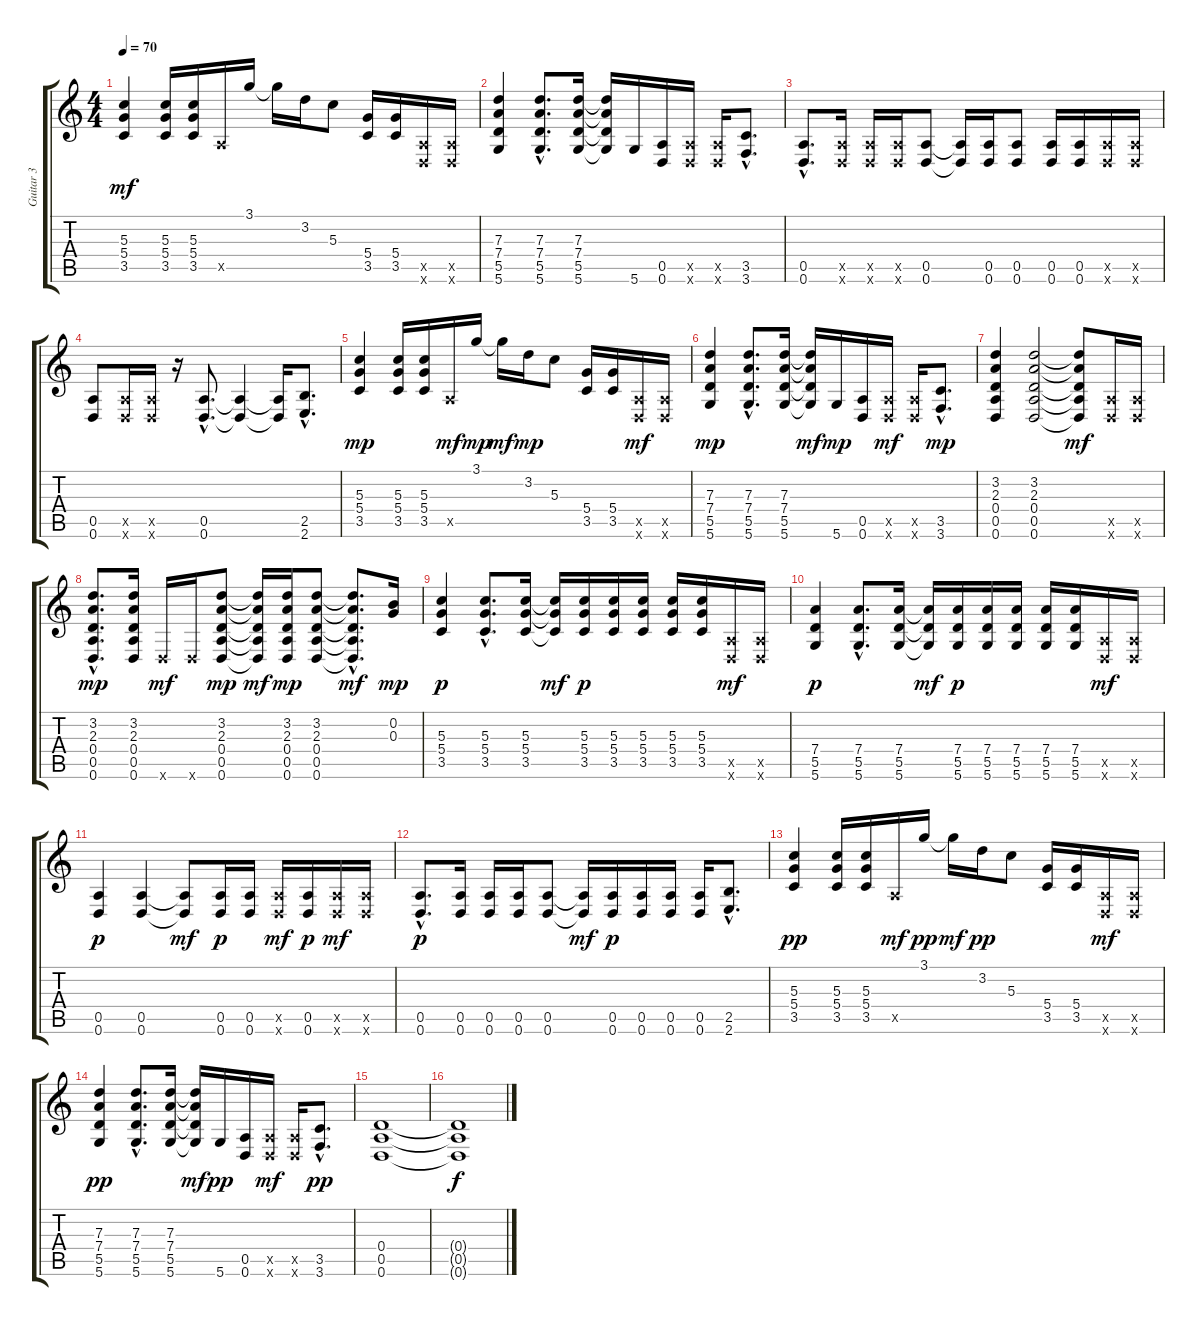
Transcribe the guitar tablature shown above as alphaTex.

\track ("Guitar 3" "Guitar 3") {instrument distortionguitar}
\staff {score tabs}
\tuning (E4 B3 G3 D3 A2 D2) {hide}
\ts (4 4)
\tempo 70
\clef g2
\ks c
(5.3 5.4 3.5).4{dy mf} (5.3 5.4 3.5).16 (5.3 5.4 3.5).16 0.5{x}.16 3.1.16 3.1{t}.16 3.2.16 5.3.8 (5.4 3.5).16 (5.4 3.5).16 (0.5{x} 0.6{x}).16 (0.5{x} 0.6{x}).16 |
(7.3 7.4 5.5 5.6).4 (7.3{hac} 7.4{hac} 5.5{hac} 5.6{hac}).8{d} (7.3 7.4 5.5 5.6).16 (7.3{t} 7.4{t} 5.5{t} 5.6{t}).16 5.6.16 (0.5 0.6).16 (0.5{x} 0.6{x}).16 (0.5{x} 0.6{x}).16 (3.5{hac} 3.6{hac}).8{d} |
(0.5{hac} 0.6{hac}).8{d} (0.5{x} 0.6{x}).16 (0.5{x} 0.6{x}).16 (0.5{x} 0.6{x}).16 (0.5 0.6).8 (0.5{t} 0.6{t}).16 (0.5 0.6).16 (0.5 0.6).8 (0.5 0.6).16 (0.5 0.6).16 (0.5{x} 0.6{x}).16 (0.5{x} 0.6{x}).16 |
(0.5 0.6).8 (0.5{x} 0.6{x}).16 (0.5{x} 0.6{x}).16 r.16 (0.5{hac} 0.6{hac}).8{d} (0.5{t} 0.6{t}).4 (0.5{t} 0.6{t}).16 (2.5{hac} 2.6{hac}).8{d} |
(5.3 5.4 3.5).4{dy mp} (5.3 5.4 3.5).16 (5.3 5.4 3.5).16 0.5{x}.16{dy mf} 3.1.16{dy mp} 3.1{t}.16{dy mf} 3.2.16{dy mp} 5.3.8 (5.4 3.5).16 (5.4 3.5).16 (0.5{x} 0.6{x}).16{dy mf} (0.5{x} 0.6{x}).16 |
(7.3 7.4 5.5 5.6).4{dy mp} (7.3{hac} 7.4{hac} 5.5{hac} 5.6{hac}).8{d} (7.3 7.4 5.5 5.6).16 (7.3{t} 7.4{t} 5.5{t} 5.6{t}).16{dy mf} 5.6.16{dy mp} (0.5 0.6).16 (0.5{x} 0.6{x}).16{dy mf} (0.5{x} 0.6{x}).16 (3.5{hac} 3.6{hac}).8{d dy mp} |
(3.2 2.3 0.4 0.5 0.6).4 (3.2 2.3 0.4 0.5 0.6).2 (3.2{t} 2.3{t} 0.4{t} 0.5{t} 0.6{t}).8{dy mf} (0.5{x} 0.6{x}).16 (0.5{x} 0.6{x}).16 |
(3.2{hac} 2.3{hac} 0.4{hac} 0.5{hac} 0.6{hac}).8{d dy mp} (3.2 2.3 0.4 0.5 0.6).16 0.6{x}.16{dy mf} 0.6{x}.16 (3.2 2.3 0.4 0.5 0.6).8{dy mp} (3.2{t} 2.3{t} 0.4{t} 0.5{t} 0.6{t}).16{dy mf} (3.2 2.3 0.4 0.5 0.6).16{dy mp} (3.2 2.3 0.4 0.5 0.6).8 (3.2{hac t} 2.3{hac t} 0.4{hac t} 0.5{hac t} 0.6{hac t}).8{d dy mf} (0.2 0.3).16{dy mp} |
(5.3 5.4 3.5).4{dy p} (5.3{hac} 5.4{hac} 3.5{hac}).8{d} (5.3 5.4 3.5).16 (5.3{t} 5.4{t} 3.5{t}).16{dy mf} (5.3 5.4 3.5).16{dy p} (5.3 5.4 3.5).16 (5.3 5.4 3.5).16 (5.3 5.4 3.5).16 (5.3 5.4 3.5).16 (0.5{x} 0.6{x}).16{dy mf} (0.5{x} 0.6{x}).16 |
(7.4 5.5 5.6).4{dy p} (7.4{hac} 5.5{hac} 5.6{hac}).8{d} (7.4 5.5 5.6).16 (7.4{t} 5.5{t} 5.6{t}).16{dy mf} (7.4 5.5 5.6).16{dy p} (7.4 5.5 5.6).16 (7.4 5.5 5.6).16 (7.4 5.5 5.6).16 (7.4 5.5 5.6).16 (0.5{x} 0.6{x}).16{dy mf} (0.5{x} 0.6{x}).16 |
(0.5 0.6).4{dy p} (0.5 0.6).4 (0.5{t} 0.6{t}).8{dy mf} (0.5 0.6).16{dy p} (0.5 0.6).16 (0.5{x} 0.6{x}).16{dy mf} (0.5 0.6).16{dy p} (0.5{x} 0.6{x}).16{dy mf} (0.5{x} 0.6{x}).16 |
(0.5{hac} 0.6{hac}).8{d dy p} (0.5 0.6).16 (0.5 0.6).16 (0.5 0.6).16 (0.5 0.6).8 (0.5{t} 0.6{t}).16{dy mf} (0.5 0.6).16{dy p} (0.5 0.6).16 (0.5 0.6).16 (0.5 0.6).16 (2.5{hac} 2.6{hac}).8{d} |
(5.3 5.4 3.5).4{dy pp} (5.3 5.4 3.5).16 (5.3 5.4 3.5).16 0.5{x}.16{dy mf} 3.1.16{dy pp} 3.1{t}.16{dy mf} 3.2.16{dy pp} 5.3.8 (5.4 3.5).16 (5.4 3.5).16 (0.5{x} 0.6{x}).16{dy mf} (0.5{x} 0.6{x}).16 |
(7.3 7.4 5.5 5.6).4{dy pp} (7.3{hac} 7.4{hac} 5.5{hac} 5.6{hac}).8{d} (7.3 7.4 5.5 5.6).16 (7.3{t} 7.4{t} 5.5{t} 5.6{t}).16{dy mf} 5.6.16{dy pp} (0.5 0.6).16 (0.5{x} 0.6{x}).16{dy mf} (0.5{x} 0.6{x}).16 (3.5{hac} 3.6{hac}).8{d dy pp} |
(0.4 0.5 0.6).1 |
(0.4{t} 0.5{t} 0.6{t}).1{dy f}
